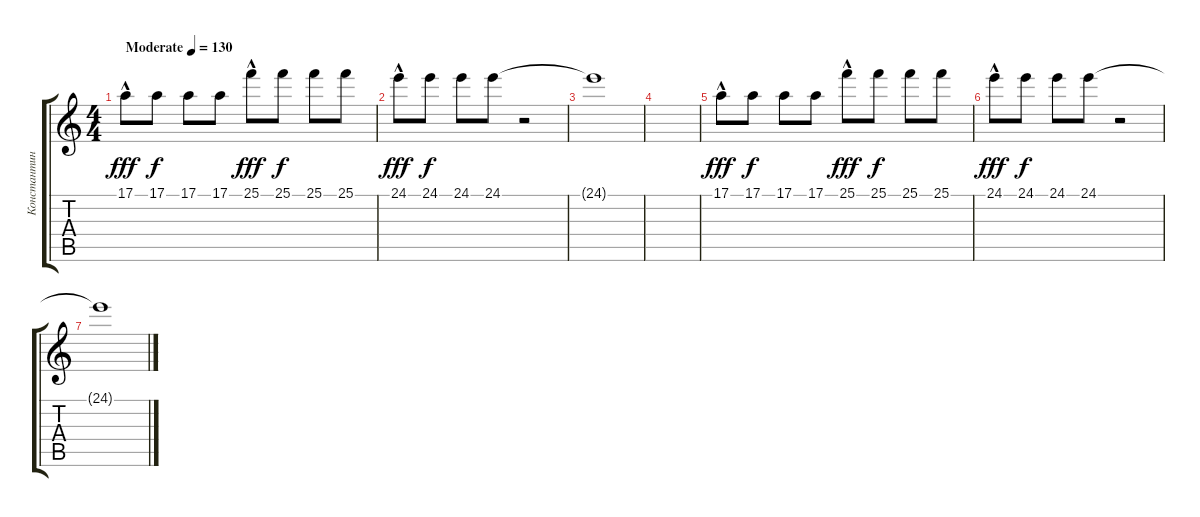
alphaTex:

\track ("Константин Бекрев" "Константин") {instrument electricgrandpiano}
\staff {score tabs}
\tuning (E4 B3 G3 D3 A2 E2) {hide}
\ts (4 4)
\tempo (130 "Moderate")
\clef g2
\ks c
17.1{hac}.8{dy fff instrument electricgrandpiano} 17.1.8{dy f} 17.1.8 17.1.8 25.1{hac}.8{dy fff} 25.1.8{dy f} 25.1.8 25.1.8 |
24.1{hac}.8{dy fff} 24.1.8{dy f} 24.1.8 24.1.8 r.2 |
24.1{t}.1 |
|
17.1{hac}.8{dy fff} 17.1.8{dy f} 17.1.8 17.1.8 25.1{hac}.8{dy fff} 25.1.8{dy f} 25.1.8 25.1.8 |
24.1{hac}.8{dy fff} 24.1.8{dy f} 24.1.8 24.1.8 r.2 |
24.1{t}.1
